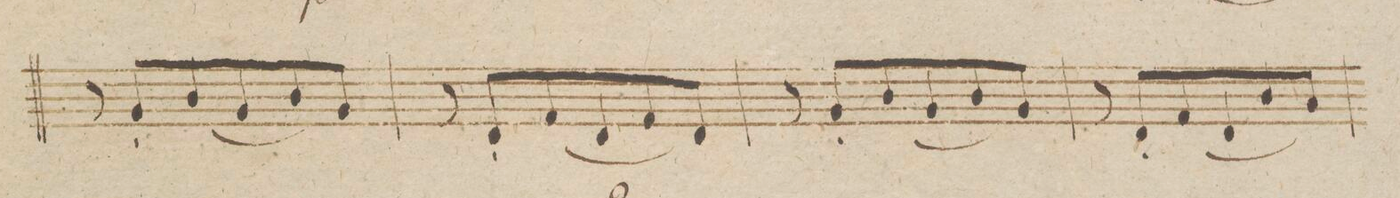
**kern	**dynam
*I"Violino 1mo	*
*clefG2	*
*k[b-e-]	*
*met(c)	*
*M3/4	*
8r	.
8g'</L	.
(<8b-/	.
8g/	.
8b-/	.
8g/J)	.
=83	=83
8r	.
8d'</L	.
(<8f/	.
8d/	.
8f/	.
8d/J)	.
=84	=84
8r	.
8g'</L	.
(<8b-/	.
8g/	.
8b-/	.
8g/J)	.
=85	=85
8r	.
8d'</L	.
(<8f/	.
8d/	.
8f/	.
8d/J)	.
=86	=86
*-	*-
